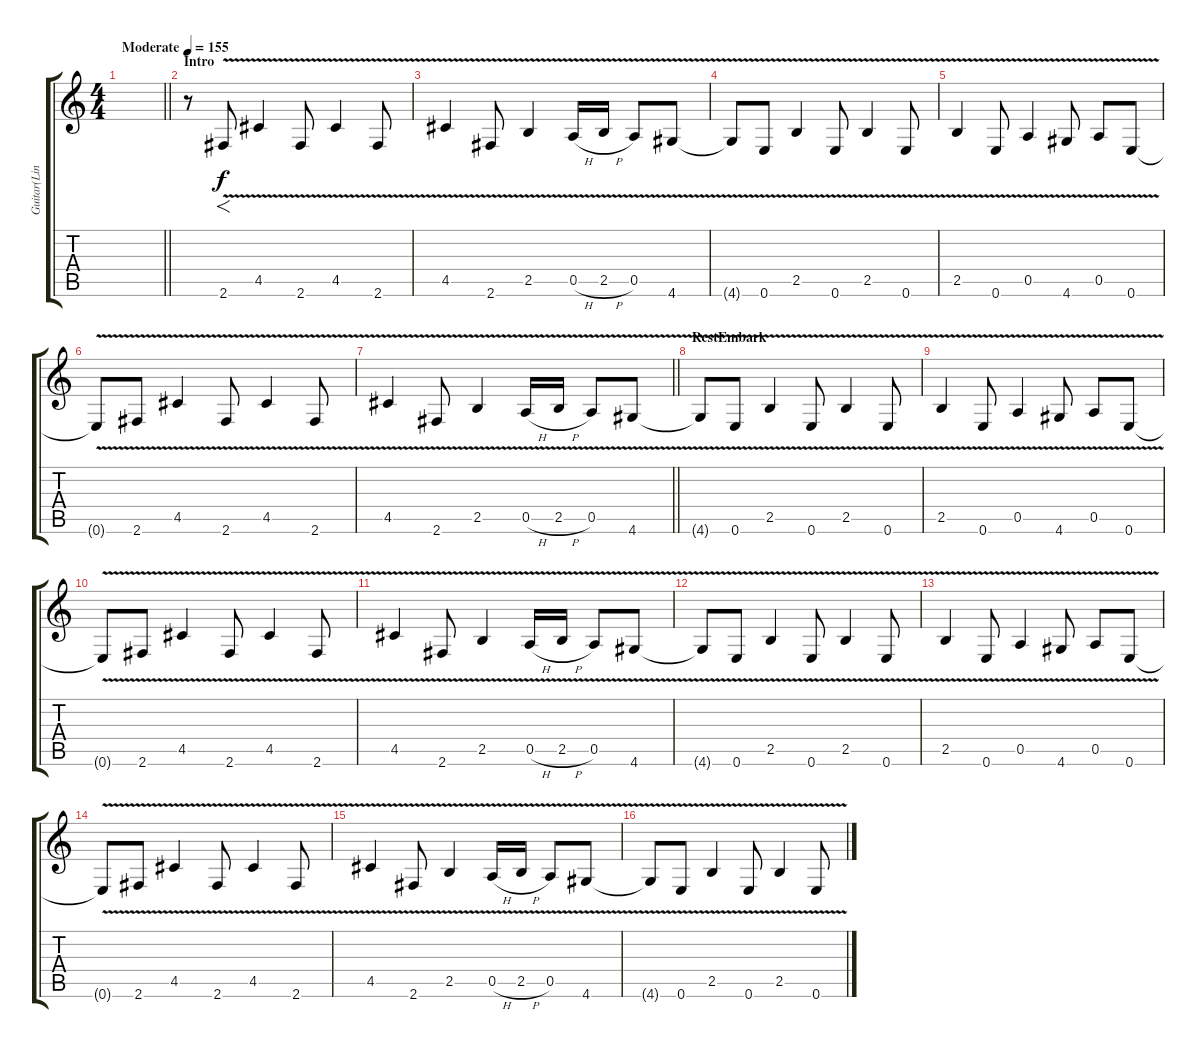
\track ("Guitar(Linde)" "Guitar(Lin") {instrument overdrivenguitar}
\staff {score tabs}
\tuning (E4 B3 G3 D3 A2 E2) {hide}
\ts (4 4)
\tempo (155 "Moderate")
\clef g2
\barLineRight lightlight
\ks c
|
\section ("" "Intro")
r.8 2.6{v}.8{f} 4.5{v}.4 2.6{v}.8 4.5{v}.4 2.6{v}.8 |
4.5{v}.4 2.6{v}.8 2.5{v}.4 0.5{v h}.16 2.5{v h}.16 0.5{v}.8 4.6{v}.8 |
4.6{t}.8 0.6{v}.8 2.5{v}.4 0.6{v}.8 2.5{v}.4 0.6{v}.8 |
2.5{v}.4 0.6{v}.8 0.5{v}.4 4.6{v}.8 0.5{v}.8 0.6{v}.8 |
0.6{t}.8 2.6{v}.8 4.5{v}.4 2.6{v}.8 4.5{v}.4 2.6{v}.8 |
\barLineRight lightlight
4.5{v}.4 2.6{v}.8 2.5{v}.4 0.5{v h}.16 2.5{v h}.16 0.5{v}.8 4.6{v}.8 |
\section ("" "RestEmbark")
4.6{t}.8 0.6{v}.8 2.5{v}.4 0.6{v}.8 2.5{v}.4 0.6{v}.8 |
2.5{v}.4 0.6{v}.8 0.5{v}.4 4.6{v}.8 0.5{v}.8 0.6{v}.8 |
0.6{t}.8 2.6{v}.8 4.5{v}.4 2.6{v}.8 4.5{v}.4 2.6{v}.8 |
4.5{v}.4 2.6{v}.8 2.5{v}.4 0.5{v h}.16 2.5{v h}.16 0.5{v}.8 4.6{v}.8 |
4.6{t}.8 0.6{v}.8 2.5{v}.4 0.6{v}.8 2.5{v}.4 0.6{v}.8 |
2.5{v}.4 0.6{v}.8 0.5{v}.4 4.6{v}.8 0.5{v}.8 0.6{v}.8 |
0.6{t}.8 2.6{v}.8 4.5{v}.4 2.6{v}.8 4.5{v}.4 2.6{v}.8 |
4.5{v}.4 2.6{v}.8 2.5{v}.4 0.5{v h}.16 2.5{v h}.16 0.5{v}.8 4.6{v}.8 |
4.6{t}.8 0.6{v}.8 2.5{v}.4 0.6{v}.8 2.5{v}.4 0.6{v}.8
